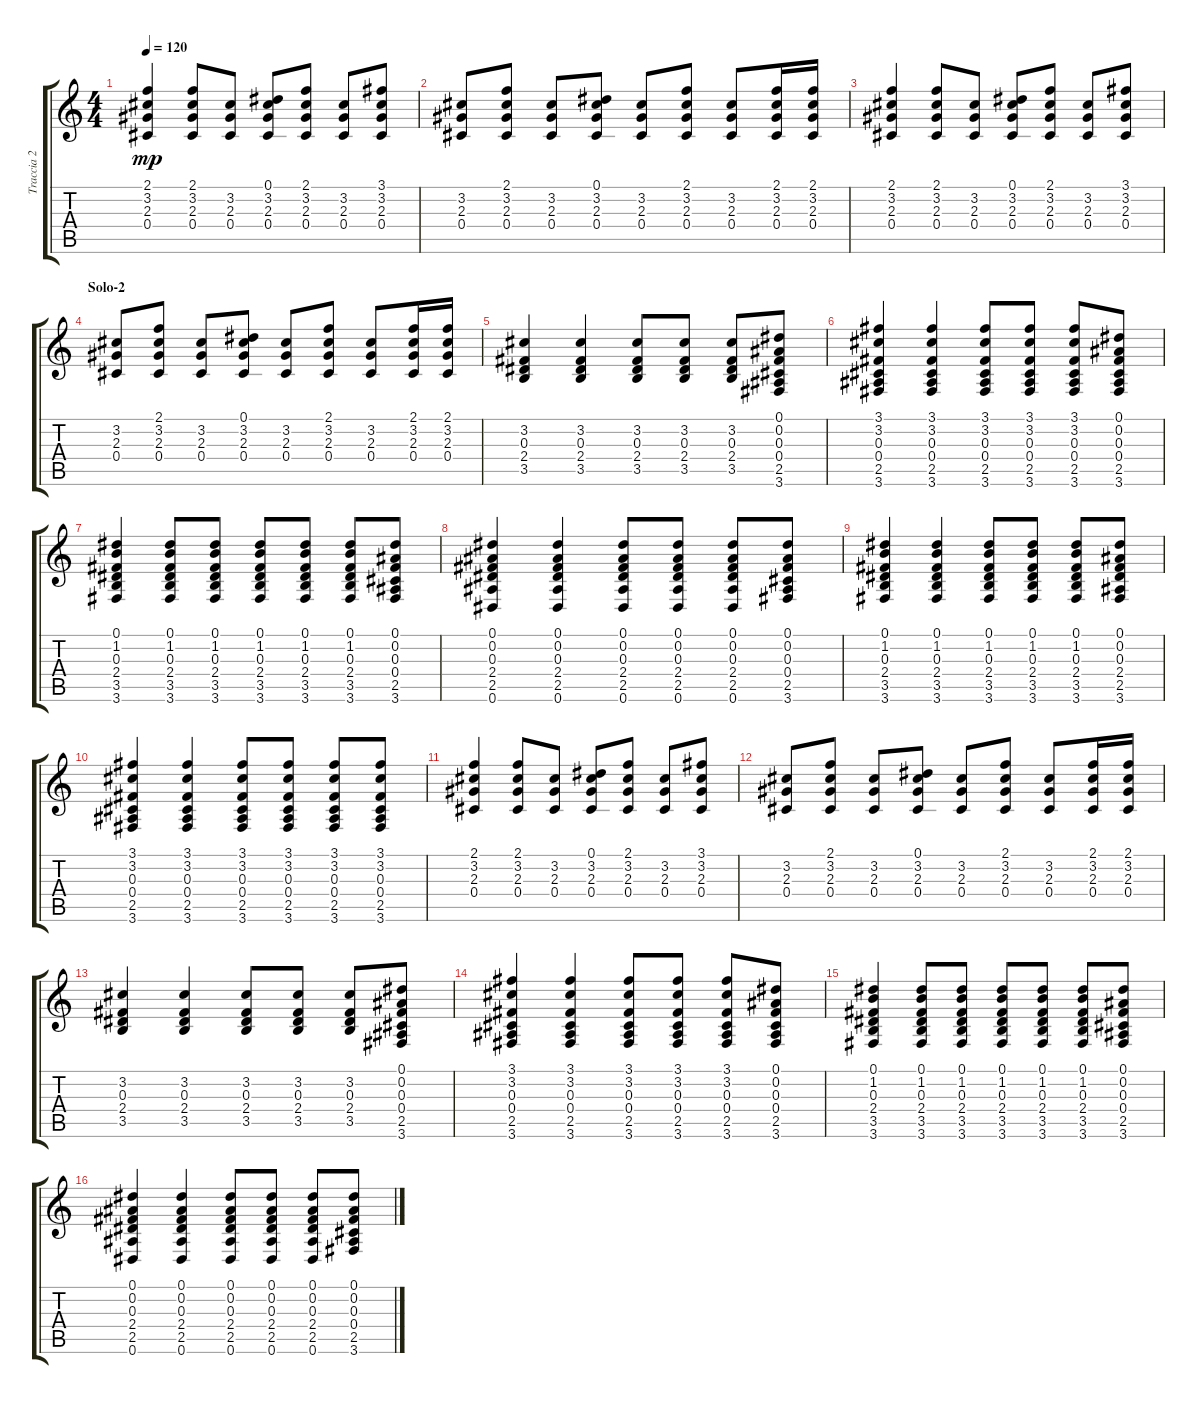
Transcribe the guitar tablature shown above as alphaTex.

\track ("Traccia 2" "Traccia 2") {instrument acousticguitarsteel}
\staff {score tabs}
\tuning (Eb4 Bb3 Gb3 Db3 Ab2 Eb2) {hide}
\ts (4 4)
\tempo 120
\clef g2
\ks c
(2.1 3.2 2.3 0.4).4{dy mp} (2.1 3.2 2.3 0.4).8 (3.2 2.3 0.4).8 (0.1 3.2 2.3 0.4).8 (2.1 3.2 2.3 0.4).8 (3.2 2.3 0.4).8 (3.1 3.2 2.3 0.4).8 |
(3.2 2.3 0.4).8 (2.1 3.2 2.3 0.4).8 (3.2 2.3 0.4).8 (0.1 3.2 2.3 0.4).8 (3.2 2.3 0.4).8 (2.1 3.2 2.3 0.4).8 (3.2 2.3 0.4).8 (2.1 3.2 2.3 0.4).16 (2.1 3.2 2.3 0.4).16 |
(2.1 3.2 2.3 0.4).4 (2.1 3.2 2.3 0.4).8 (3.2 2.3 0.4).8 (0.1 3.2 2.3 0.4).8 (2.1 3.2 2.3 0.4).8 (3.2 2.3 0.4).8 (3.1 3.2 2.3 0.4).8 |
\section ("" "Solo-2")
(3.2 2.3 0.4).8 (2.1 3.2 2.3 0.4).8 (3.2 2.3 0.4).8 (0.1 3.2 2.3 0.4).8 (3.2 2.3 0.4).8 (2.1 3.2 2.3 0.4).8 (3.2 2.3 0.4).8 (2.1 3.2 2.3 0.4).16 (2.1 3.2 2.3 0.4).16 |
(3.2 0.3 2.4 3.5).4 (3.2 0.3 2.4 3.5).4 (3.2 0.3 2.4 3.5).8 (3.2 0.3 2.4 3.5).8 (3.2 0.3 2.4 3.5).8 (0.1 0.2 0.3 0.4 2.5 3.6).8 |
(3.1 3.2 0.3 0.4 2.5 3.6).4 (3.1 3.2 0.3 0.4 2.5 3.6).4 (3.1 3.2 0.3 0.4 2.5 3.6).8 (3.1 3.2 0.3 0.4 2.5 3.6).8 (3.1 3.2 0.3 0.4 2.5 3.6).8 (0.1 0.2 0.3 0.4 2.5 3.6).8 |
(0.1 1.2 0.3 2.4 3.5 3.6).4 (0.1 1.2 0.3 2.4 3.5 3.6).8 (0.1 1.2 0.3 2.4 3.5 3.6).8 (0.1 1.2 0.3 2.4 3.5 3.6).8 (0.1 1.2 0.3 2.4 3.5 3.6).8 (0.1 1.2 0.3 2.4 3.5 3.6).8 (0.1 0.2 0.3 0.4 2.5 3.6).8 |
(0.1 0.2 0.3 2.4 2.5 0.6).4 (0.1 0.2 0.3 2.4 2.5 0.6).4 (0.1 0.2 0.3 2.4 2.5 0.6).8 (0.1 0.2 0.3 2.4 2.5 0.6).8 (0.1 0.2 0.3 2.4 2.5 0.6).8 (0.1 0.2 0.3 0.4 2.5 3.6).8 |
(0.1 1.2 0.3 2.4 3.5 3.6).4 (0.1 1.2 0.3 2.4 3.5 3.6).4 (0.1 1.2 0.3 2.4 3.5 3.6).8 (0.1 1.2 0.3 2.4 3.5 3.6).8 (0.1 1.2 0.3 2.4 3.5 3.6).8 (0.1 0.2 0.3 2.4 2.5 3.6).8 |
(3.1 3.2 0.3 0.4 2.5 3.6).4 (3.1 3.2 0.3 0.4 2.5 3.6).4 (3.1 3.2 0.3 0.4 2.5 3.6).8 (3.1 3.2 0.3 0.4 2.5 3.6).8 (3.1 3.2 0.3 0.4 2.5 3.6).8 (3.1 3.2 0.3 0.4 2.5 3.6).8 |
(2.1 3.2 2.3 0.4).4 (2.1 3.2 2.3 0.4).8 (3.2 2.3 0.4).8 (0.1 3.2 2.3 0.4).8 (2.1 3.2 2.3 0.4).8 (3.2 2.3 0.4).8 (3.1 3.2 2.3 0.4).8 |
(3.2 2.3 0.4).8 (2.1 3.2 2.3 0.4).8 (3.2 2.3 0.4).8 (0.1 3.2 2.3 0.4).8 (3.2 2.3 0.4).8 (2.1 3.2 2.3 0.4).8 (3.2 2.3 0.4).8 (2.1 3.2 2.3 0.4).16 (2.1 3.2 2.3 0.4).16 |
(3.2 0.3 2.4 3.5).4 (3.2 0.3 2.4 3.5).4 (3.2 0.3 2.4 3.5).8 (3.2 0.3 2.4 3.5).8 (3.2 0.3 2.4 3.5).8 (0.1 0.2 0.3 0.4 2.5 3.6).8 |
(3.1 3.2 0.3 0.4 2.5 3.6).4 (3.1 3.2 0.3 0.4 2.5 3.6).4 (3.1 3.2 0.3 0.4 2.5 3.6).8 (3.1 3.2 0.3 0.4 2.5 3.6).8 (3.1 3.2 0.3 0.4 2.5 3.6).8 (0.1 0.2 0.3 0.4 2.5 3.6).8 |
(0.1 1.2 0.3 2.4 3.5 3.6).4 (0.1 1.2 0.3 2.4 3.5 3.6).8 (0.1 1.2 0.3 2.4 3.5 3.6).8 (0.1 1.2 0.3 2.4 3.5 3.6).8 (0.1 1.2 0.3 2.4 3.5 3.6).8 (0.1 1.2 0.3 2.4 3.5 3.6).8 (0.1 0.2 0.3 0.4 2.5 3.6).8 |
(0.1 0.2 0.3 2.4 2.5 0.6).4 (0.1 0.2 0.3 2.4 2.5 0.6).4 (0.1 0.2 0.3 2.4 2.5 0.6).8 (0.1 0.2 0.3 2.4 2.5 0.6).8 (0.1 0.2 0.3 2.4 2.5 0.6).8 (0.1 0.2 0.3 0.4 2.5 3.6).8
